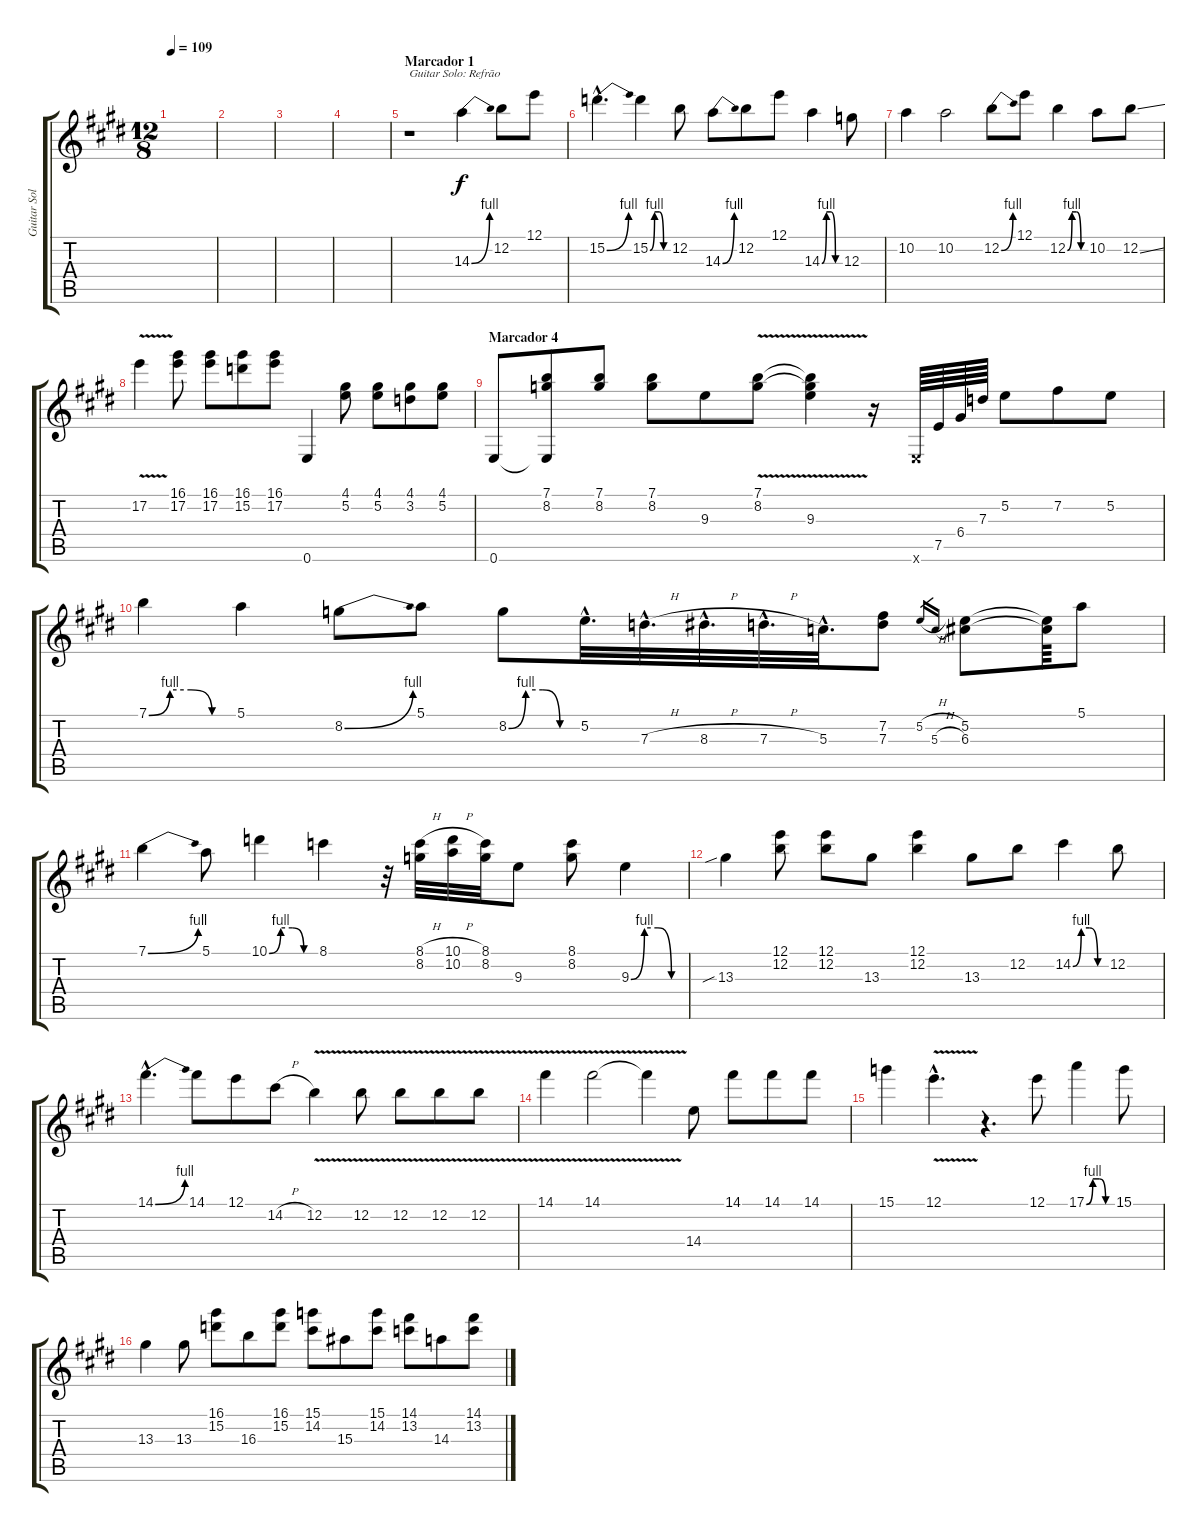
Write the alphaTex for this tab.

\track ("Guitar Solo" "Guitar Sol") {instrument acousticguitarsteel}
\staff {score tabs}
\tuning (E4 B3 G3 D3 A2 E2) {hide}
\ts (12 8)
\tempo 109
\clef g2
\ks e
|
|
|
|
\section ("" "Marcador 1")
r.1{txt "Guitar Solo: Refrão"} 14.3{be (bend 0 0 60 4)}.4 12.2.8 12.1.8 |
15.2{be (bend 0 0 60 4) hac}.4{d} 15.2{be (custom 0 0 15 4 30 4 45 0 60 0)}.4 12.2.8 14.3{be (bend 0 0 60 4)}.8 12.2.8 12.1.8 14.3{be (custom 0 0 15 4 30 4 45 0 60 0)}.4 12.3.8 |
10.2.4 10.2.2 12.2{be (bend 0 0 60 4)}.8 12.1.8 12.2{be (custom 0 0 15 4 30 4 45 0 60 0)}.4 10.2.8 12.2{ss}.8 |
17.2{v}.4 (16.1 17.2).8 (16.1 17.2).8 (16.1 15.2).8 (16.1 17.2).8 0.6.4 (4.1 5.2).8 (4.1 5.2).8 (4.1 3.2).8 (4.1 5.2).8 |
\section ("" "Marcador 4")
0.6.8 (7.1 8.2 0.6{t}).8 (7.1 8.2).8 (7.1 8.2).8 9.3.8 (7.1{v} 8.2).8 (7.1{t} 8.2{t} 9.3).4 r.16 0.6{x}.64 7.5.64 6.4.64 7.3.64 5.2.8 7.2.8 5.2.8 |
7.1{be (custom 0 0 15 4 30 4 45 0 60 0)}.4 5.1.4 8.2{be (bend 0 0 60 4)}.8 5.1.8 8.2{be (custom 0 0 15 4 30 4 45 0 60 0)}.8 5.2{hac}.32{d} 7.3{h hac}.32{d} 8.3{h hac}.32{d} 7.3{h hac}.32{d} 5.3{hac}.32{d} (7.2 7.3).8 5.2{h}.16{gr} 5.3{h}.16{gr} (5.2 6.3).8 (5.2{t} 6.3{t}).64 5.1.8 |
7.1{be (bend 0 0 60 4)}.4 5.1.8 10.1{be (custom 0 0 15 4 30 4 45 0 60 0)}.4 8.1.4 r.32 (8.1{h} 8.2).32 (10.1{h} 10.2).32 (8.1 8.2).32 9.3.8 (8.1 8.2).8 9.3{be (custom 0 0 15 4 30 4 45 0 60 0)}.4 |
13.3{sib}.4 (12.1 12.2).8 (12.1 12.2).8 13.3.8 (12.1 12.2).4 13.3.8 12.2.8 14.2{be (custom 0 0 15 4 30 4 45 0 60 0)}.4 12.2.8 |
14.1{be (bend 0 0 60 4) hac}.4{d} 14.1.8 12.1.8 14.2{h}.8 12.2{v}.4 12.2{v}.8 12.2{v}.8 12.2{v}.8 12.2{v}.8 |
14.1{v}.4 14.1{v}.2 14.1{t}.4 14.4.8 14.1.8 14.1.8 14.1.8 |
15.1.4 12.1{v hac}.4{d} r.4{d} 12.1.8 17.1{be (custom 0 0 15 4 30 4 45 0 60 0)}.4 15.1.8 |
13.3.4 13.3.8 (16.1 15.2).8 16.3.8 (16.1 15.2).8 (15.1 14.2).8 15.3.8 (15.1 14.2).8 (14.1 13.2).8 14.3.8 (14.1 13.2).8
